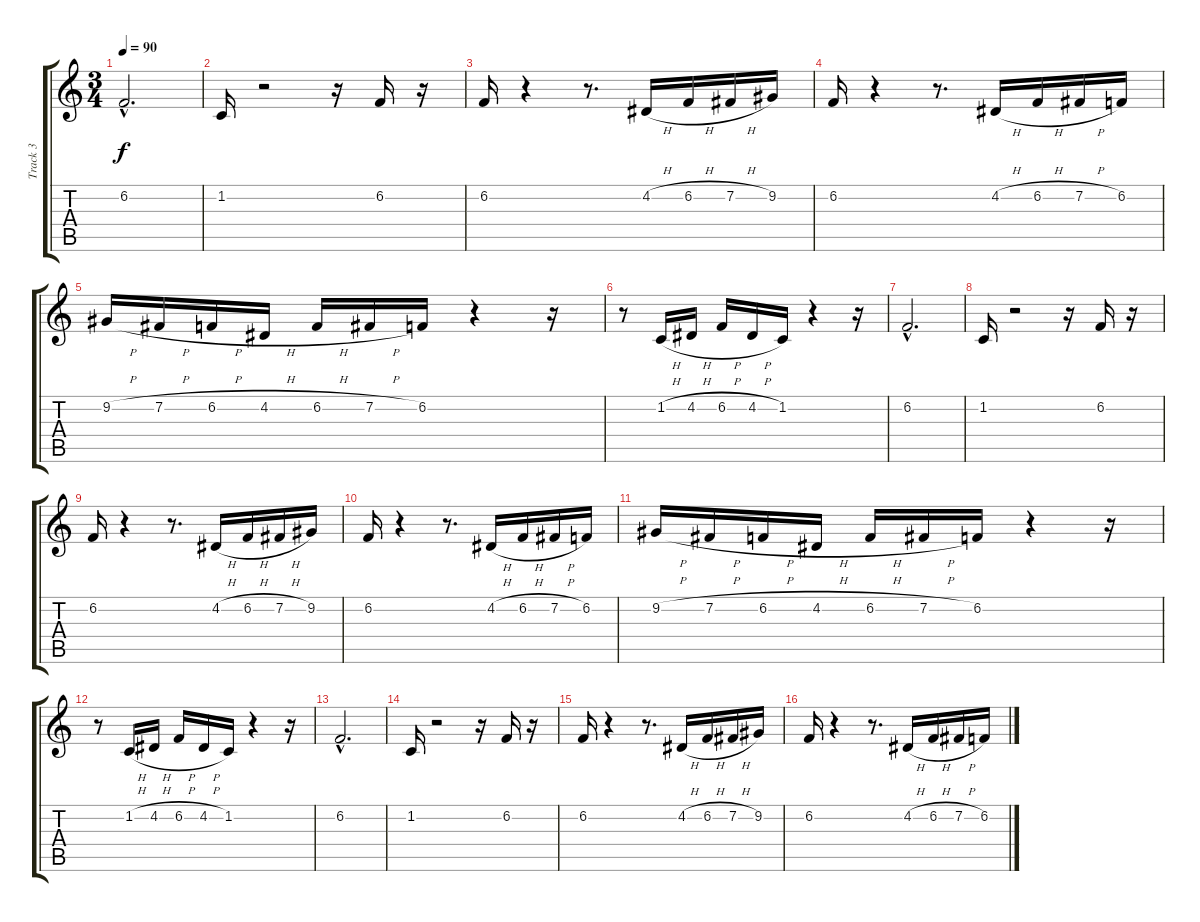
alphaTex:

\track ("Track 3" "Track 3") {instrument oboe}
\staff {score tabs}
\tuning (E4 B3 G3 D3 A2 E2) {hide}
\ts (3 4)
\tempo 90
\clef g2
\ks c
6.2{hac}.2{d dy f} |
1.2.16 r.2 r.16 6.2.16 r.16 |
6.2.16 r.4 r.8{d} 4.2{h}.16 6.2{h}.16 7.2{h}.16 9.2.16 |
6.2.16 r.4 r.8{d} 4.2{h}.16 6.2{h}.16 7.2{h}.16 6.2.16 |
9.2{h}.16 7.2{h}.16 6.2{h}.16 4.2{h}.16 6.2{h}.16 7.2{h}.16 6.2.16 r.4 r.16 |
r.8 1.2{h}.16 4.2{h}.16 6.2{h}.16 4.2{h}.16 1.2.16 r.4 r.16 |
6.2{hac}.2{d} |
1.2.16 r.2 r.16 6.2.16 r.16 |
6.2.16 r.4 r.8{d} 4.2{h}.16 6.2{h}.16 7.2{h}.16 9.2.16 |
6.2.16 r.4 r.8{d} 4.2{h}.16 6.2{h}.16 7.2{h}.16 6.2.16 |
9.2{h}.16 7.2{h}.16 6.2{h}.16 4.2{h}.16 6.2{h}.16 7.2{h}.16 6.2.16 r.4 r.16 |
r.8 1.2{h}.16 4.2{h}.16 6.2{h}.16 4.2{h}.16 1.2.16 r.4 r.16 |
6.2{hac}.2{d} |
1.2.16 r.2 r.16 6.2.16 r.16 |
6.2.16 r.4 r.8{d} 4.2{h}.16 6.2{h}.16 7.2{h}.16 9.2.16 |
6.2.16 r.4 r.8{d} 4.2{h}.16 6.2{h}.16 7.2{h}.16 6.2.16
